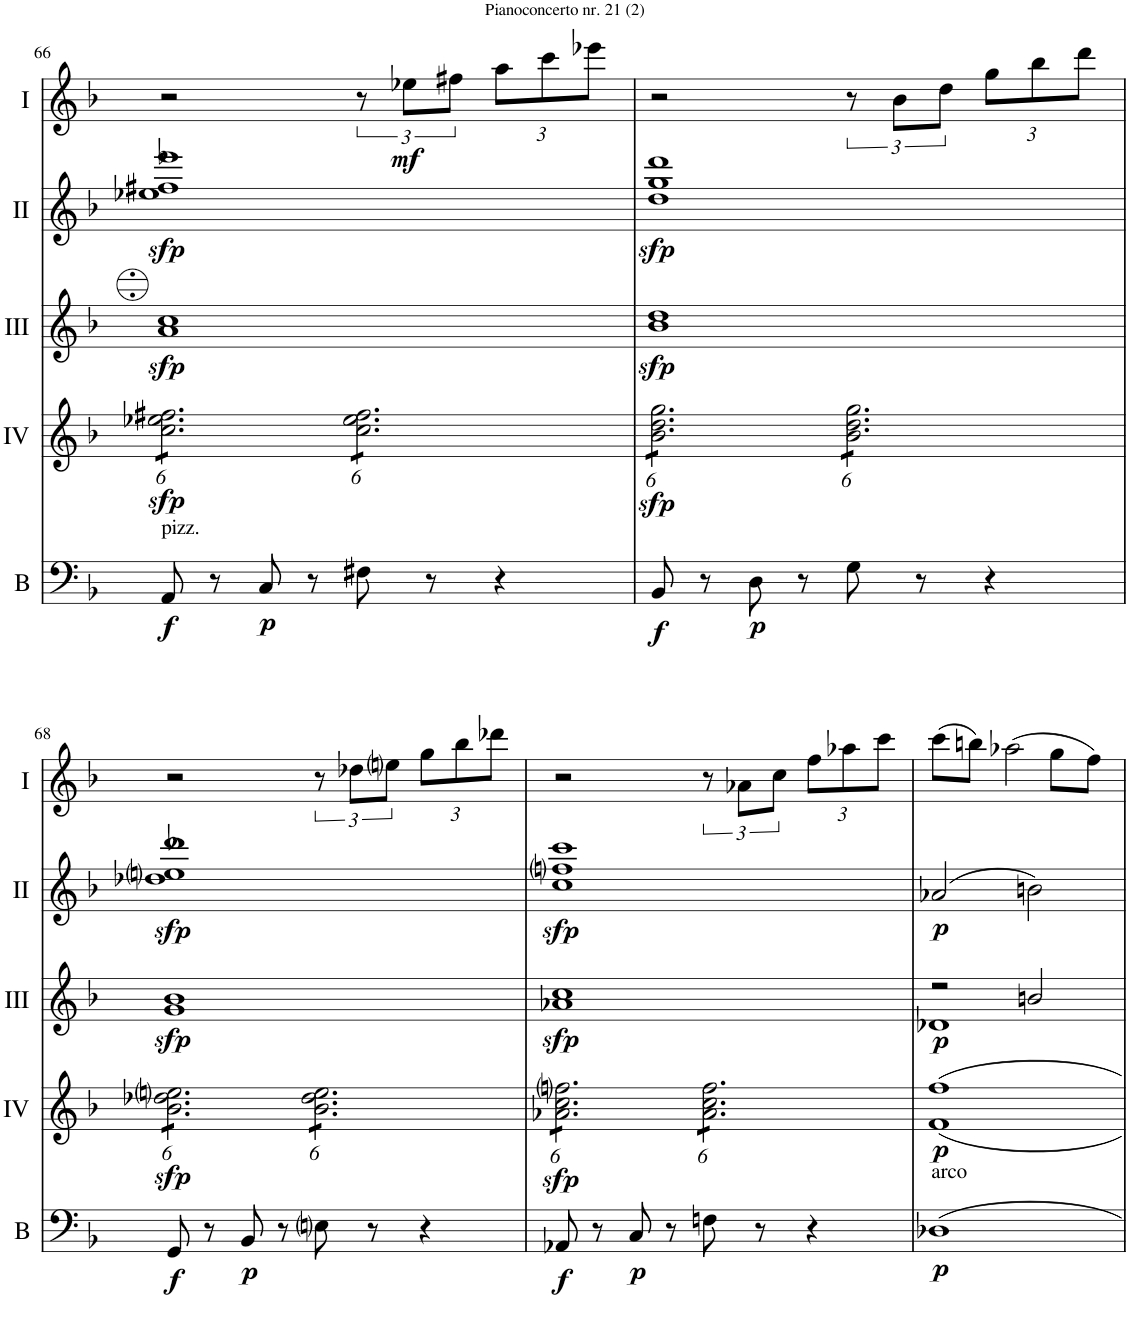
**kern	**dynam	**kern	**dynam	**kern	**dynam	**kern	**dynam	**kern	**dynam
*part5	*part5	*part4	*part4	*part3	*part3	*part2	*part2	*part1	*part1
*staff5	*staff5	*staff4	*staff4	*staff3	*staff3	*staff2	*staff2	*staff1	*staff1
*I"Bass	*	*I"Acc. 4	*	*I"Acc. 3	*	*I"Acc. 2	*	*I"Acc. 1	*
*I'B	*	*	*	*	*	*	*	*	*
!!LO:PB:g=z
*clefF4	*	*clefG2	*	*clefG2	*	*clefG2	*	*clefG2	*
*Trd7c12	*	*Trd7c12	*	*Trd7c12	*	*	*	*	*
*k[b-]	*	*k[b-]	*	*k[b-]	*	*k[b-]	*	*k[b-]	*
*M4/4	*	*M4/4	*	*M4/4	*	*M4/4	*	*M4/4	*
*met(c)	*	*met(c)	*	*met(c)	*	*met(c)	*	*met(c)	*
=66	=66	=66	=66	=66	=66	=66	=66	=66	=66
!LO:TX:a:t=pizz.	!	!	!	!	!	!	!	!	!
!	!LO:DY:b	!	!LO:DY:b	!	!LO:DY:b	!	!LO:DY:b	!	!
*	*	*tremolo	*	*	*	*	*	*	*
8AA/	f	12cc\ 12ee-X\ 12ff#X\L	sfp	1a 1cc	sfp	1ee-X 1ff#X 1eee-X	sfp	2r	.
.	.	12cc\ 12ee-X\ 12ff#X\	.	.	.	.	.	.	.
8r	.	.	.	.	.	.	.	.	.
.	.	12cc\ 12ee-X\ 12ff#X\	.	.	.	.	.	.	.
!	!LO:DY:b	!	!	!	!	!	!	!	!
8C/	p	12cc\ 12ee-X\ 12ff#X\	.	.	.	.	.	.	.
.	.	12cc\ 12ee-X\ 12ff#X\	.	.	.	.	.	.	.
8r	.	.	.	.	.	.	.	.	.
.	.	12cc\ 12ee-X\ 12ff#X\J	.	.	.	.	.	.	.
8F#X\	.	12cc\ 12ee-\ 12ff#\L	.	.	.	.	.	12r	.
!	!	!	!	!	!	!	!	!	!LO:DY:b
.	.	12cc\ 12ee-\ 12ff#\	.	.	.	.	.	12ee-X\L	mf
8r	.	.	.	.	.	.	.	.	.
.	.	12cc\ 12ee-\ 12ff#\	.	.	.	.	.	12ff#X\J	.
*	*	*	*	*	*	*	*	*Xbrackettup	*
4r	.	12cc\ 12ee-\ 12ff#\	.	.	.	.	.	12aa\L	.
.	.	12cc\ 12ee-\ 12ff#\	.	.	.	.	.	12ccc\	.
.	.	12cc\ 12ee-\ 12ff#\J	.	.	.	.	.	12eee-X\J	.
=67	=67	=67	=67	=67	=67	=67	=67	=67	=67
!	!LO:DY:b	!	!LO:DY:b	!	!LO:DY:b	!	!LO:DY:b	!	!
8BB-/	f	12b-\ 12dd\ 12gg\L	sfp	1b- 1dd	sfp	1dd 1gg 1ddd	sfp	2r	.
.	.	12b-\ 12dd\ 12gg\	.	.	.	.	.	.	.
8r	.	.	.	.	.	.	.	.	.
.	.	12b-\ 12dd\ 12gg\	.	.	.	.	.	.	.
!	!LO:DY:b	!	!	!	!	!	!	!	!
8D\	p	12b-\ 12dd\ 12gg\	.	.	.	.	.	.	.
.	.	12b-\ 12dd\ 12gg\	.	.	.	.	.	.	.
8r	.	.	.	.	.	.	.	.	.
.	.	12b-\ 12dd\ 12gg\J	.	.	.	.	.	.	.
*	*	*	*	*	*	*	*	*brackettup	*
8G\	.	12b-\ 12dd\ 12gg\L	.	.	.	.	.	12r	.
.	.	12b-\ 12dd\ 12gg\	.	.	.	.	.	12b-\L	.
8r	.	.	.	.	.	.	.	.	.
.	.	12b-\ 12dd\ 12gg\	.	.	.	.	.	12dd\J	.
*	*	*	*	*	*	*	*	*Xbrackettup	*
4r	.	12b-\ 12dd\ 12gg\	.	.	.	.	.	12gg\L	.
.	.	12b-\ 12dd\ 12gg\	.	.	.	.	.	12bb-\	.
.	.	12b-\ 12dd\ 12gg\J	.	.	.	.	.	12ddd\J	.
!!LO:LB:g=z
=68	=68	=68	=68	=68	=68	=68	=68	=68	=68
!	!LO:DY:b	!	!LO:DY:b	!	!LO:DY:b	!	!LO:DY:b	!	!
8GG/	f	12b-\ 12dd-X\ 12eeni\L	sfp	1g 1b-	sfp	1dd-X 1eeni 1ddd-X	sfp	2r	.
.	.	12b-\ 12dd-X\ 12eeni\	.	.	.	.	.	.	.
8r	.	.	.	.	.	.	.	.	.
.	.	12b-\ 12dd-X\ 12eeni\	.	.	.	.	.	.	.
!	!LO:DY:b	!	!	!	!	!	!	!	!
8BB-/	p	12b-\ 12dd-X\ 12eeni\	.	.	.	.	.	.	.
.	.	12b-\ 12dd-X\ 12eeni\	.	.	.	.	.	.	.
8r	.	.	.	.	.	.	.	.	.
.	.	12b-\ 12dd-X\ 12eeni\J	.	.	.	.	.	.	.
*	*	*	*	*	*	*	*	*brackettup	*
8Eni\	.	12b-\ 12dd-\ 12ee\L	.	.	.	.	.	12r	.
.	.	12b-\ 12dd-\ 12ee\	.	.	.	.	.	12dd-X\L	.
8r	.	.	.	.	.	.	.	.	.
.	.	12b-\ 12dd-\ 12ee\	.	.	.	.	.	12eeni\J	.
*	*	*	*	*	*	*	*	*Xbrackettup	*
4r	.	12b-\ 12dd-\ 12ee\	.	.	.	.	.	12gg\L	.
.	.	12b-\ 12dd-\ 12ee\	.	.	.	.	.	12bb-\	.
.	.	12b-\ 12dd-\ 12ee\J	.	.	.	.	.	12ddd-X\J	.
=69	=69	=69	=69	=69	=69	=69	=69	=69	=69
!	!LO:DY:b	!	!LO:DY:b	!	!LO:DY:b	!	!LO:DY:b	!	!
8AA-X/	f	12a-X\ 12cc\ 12ffni\L	sfp	1a-X 1cc	sfp	1cc 1ffni 1ccc	sfp	2r	.
.	.	12a-X\ 12cc\ 12ffni\	.	.	.	.	.	.	.
8r	.	.	.	.	.	.	.	.	.
.	.	12a-X\ 12cc\ 12ffni\	.	.	.	.	.	.	.
!	!LO:DY:b	!	!	!	!	!	!	!	!
8C/	p	12a-X\ 12cc\ 12ffni\	.	.	.	.	.	.	.
.	.	12a-X\ 12cc\ 12ffni\	.	.	.	.	.	.	.
8r	.	.	.	.	.	.	.	.	.
.	.	12a-X\ 12cc\ 12ffni\J	.	.	.	.	.	.	.
*	*	*	*	*	*	*	*	*brackettup	*
8Fn\	.	12a-\ 12cc\ 12ff\L	.	.	.	.	.	12r	.
.	.	12a-\ 12cc\ 12ff\	.	.	.	.	.	12a-X\L	.
8r	.	.	.	.	.	.	.	.	.
.	.	12a-\ 12cc\ 12ff\	.	.	.	.	.	12cc\J	.
*	*	*	*	*	*	*	*	*Xbrackettup	*
4r	.	12a-\ 12cc\ 12ff\	.	.	.	.	.	12ff\L	.
.	.	12a-\ 12cc\ 12ff\	.	.	.	.	.	12aa-X\	.
.	.	12a-\ 12cc\ 12ff\J	.	.	.	.	.	12ccc\J	.
*	*	*Xtremolo	*	*	*	*	*	*	*
=70	=70	=70	=70	=70	=70	=70	=70	=70	=70
*	*	*	*	*^	*	*	*	*	*
!LO:TX:a:t=arco	!	!	!	!	!	!	!	!	!	!
!	!LO:DY:b	!	!LO:DY:b	!	!	!LO:DY:b	!	!LO:DY:b	!	!
1D-X	p	1f 1ff	p	2r	1d-X	p	(2a-X/	p	(8ccc\L	.
.	.	.	.	.	.	.	.	.	8bbn\J)	.
.	.	.	.	.	.	.	.	.	(2aa-X\	.
.	.	.	.	2bn/	.	.	2bn\)	.	.	.
.	.	.	.	.	.	.	.	.	8gg\L	.
.	.	.	.	.	.	.	.	.	8ff\J)	.
*	*	*	*	*v	*v	*	*	*	*	*
=	=	=	=	=	=	=	=	=	=
*-	*-	*-	*-	*-	*-	*-	*-	*-	*-
